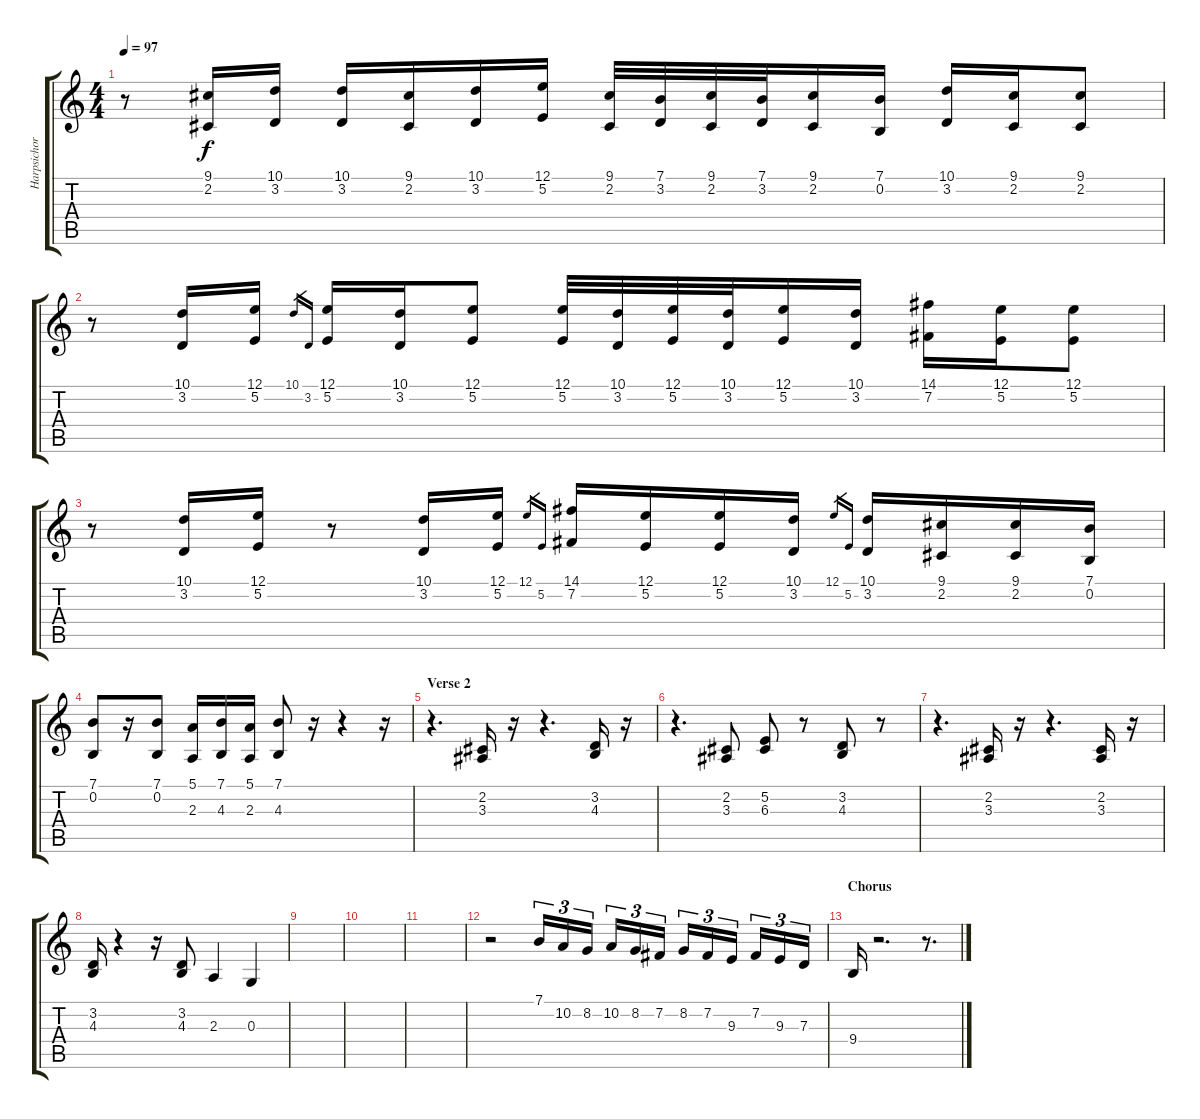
\track ("Harpsichord" "Harpsichor") {instrument harpsichord}
\staff {score tabs}
\tuning (E4 B3 G3 D3 A2 E2) {hide}
\ts (4 4)
\tempo 97
\clef g2
\ks c
r.8{dy f} (9.1 2.2).16 (10.1 3.2).16 (10.1 3.2).16 (9.1 2.2).16 (10.1 3.2).16 (12.1 5.2).16 (9.1 2.2).32 (7.1 3.2).32 (9.1 2.2).32 (7.1 3.2).32 (9.1 2.2).16 (7.1 0.2).16 (10.1 3.2).16 (9.1 2.2).16 (9.1 2.2).8 |
r.8 (10.1 3.2).16 (12.1 5.2).16 10.1.16{gr} 3.2.16{gr} (12.1 5.2).16 (10.1 3.2).16 (12.1 5.2).8 (12.1 5.2).32 (10.1 3.2).32 (12.1 5.2).32 (10.1 3.2).32 (12.1 5.2).16 (10.1 3.2).16 (14.1 7.2).16 (12.1 5.2).16 (12.1 5.2).8 |
r.8 (10.1 3.2).16 (12.1 5.2).16 r.8 (10.1 3.2).16 (12.1 5.2).16 12.1.16{gr} 5.2.16{gr} (14.1 7.2).16 (12.1 5.2).16 (12.1 5.2).16 (10.1 3.2).16 12.1.16{gr} 5.2.16{gr} (10.1 3.2).16 (9.1 2.2).16 (9.1 2.2).16 (7.1 0.2).16 |
(7.1 0.2).8 r.16 (7.1 0.2).8 (5.1 2.3).16 (7.1 4.3).16 (5.1 2.3).16 (7.1 4.3).8 r.16 r.4 r.16 |
\section ("" "Verse 2")
r.4{d instrument harmonica} (2.2 3.3).16 r.16 r.4{d} (3.2 4.3).16 r.16 |
r.4{d} (2.2 3.3).8 (5.2 6.3).8 r.8 (3.2 4.3).8 r.8 |
r.4{d instrument harmonica} (2.2 3.3).16 r.16 r.4{d} (2.2 3.3).16 r.16 |
(3.2 4.3).16 r.4 r.16 (3.2 4.3).8 2.3.4 0.3.4 |
|
|
|
r.2 7.1.16{tu (3 2)} 10.2.16{tu (3 2)} 8.2.16{tu (3 2)} 10.2.16{tu (3 2)} 8.2.16{tu (3 2)} 7.2.16{tu (3 2)} 8.2.16{tu (3 2)} 7.2.16{tu (3 2)} 9.3.16{tu (3 2)} 7.2.16{tu (3 2)} 9.3.16{tu (3 2)} 7.3.16{tu (3 2)} |
\section ("" "Chorus")
9.4.16 r.2{d} r.8{d}
